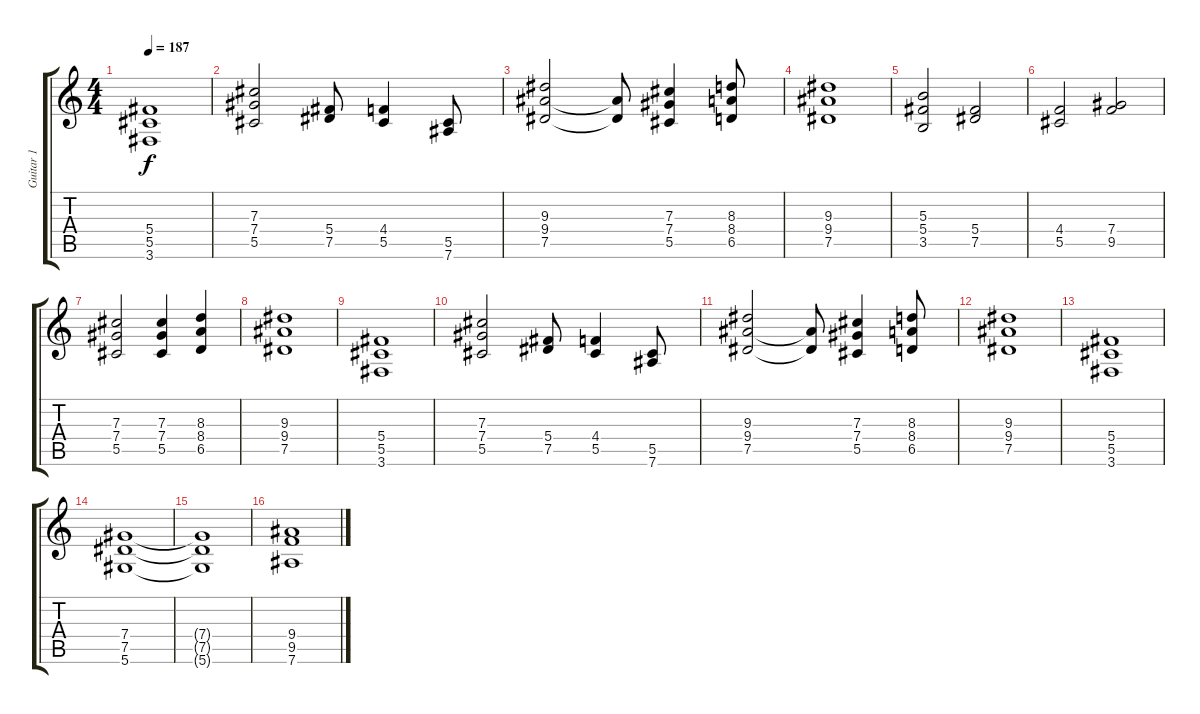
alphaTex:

\track ("Guitar 1" "Guitar 1") {instrument overdrivenguitar}
\staff {score tabs}
\tuning (Eb4 Bb3 Gb3 Db3 Ab2 Eb2) {hide}
\ts (4 4)
\tempo 187
\clef g2
\ks c
(5.4 5.5 3.6).1{dy f} |
(7.3 7.4 5.5).2 (5.4 7.5).8 (4.4 5.5).4 (5.5 7.6).8 |
(9.3 9.4 7.5).2 (9.4{t} 7.5{t}).8 (7.3 7.4 5.5).4 (8.3 8.4 6.5).8 |
(9.3 9.4 7.5).1 |
(5.3 5.4 3.5).2 (5.4 7.5).2 |
(4.4 5.5).2 (7.4 9.5).2 |
(7.3 7.4 5.5).2 (7.3 7.4 5.5).4 (8.3 8.4 6.5).4 |
(9.3 9.4 7.5).1 |
(5.4 5.5 3.6).1 |
(7.3 7.4 5.5).2 (5.4 7.5).8 (4.4 5.5).4 (5.5 7.6).8 |
(9.3 9.4 7.5).2 (9.4{t} 7.5{t}).8 (7.3 7.4 5.5).4 (8.3 8.4 6.5).8 |
(9.3 9.4 7.5).1 |
(5.4 5.5 3.6).1 |
(7.4 7.5 5.6).1 |
(7.4{t} 7.5{t} 5.6{t}).1 |
(9.4 9.5 7.6).1
